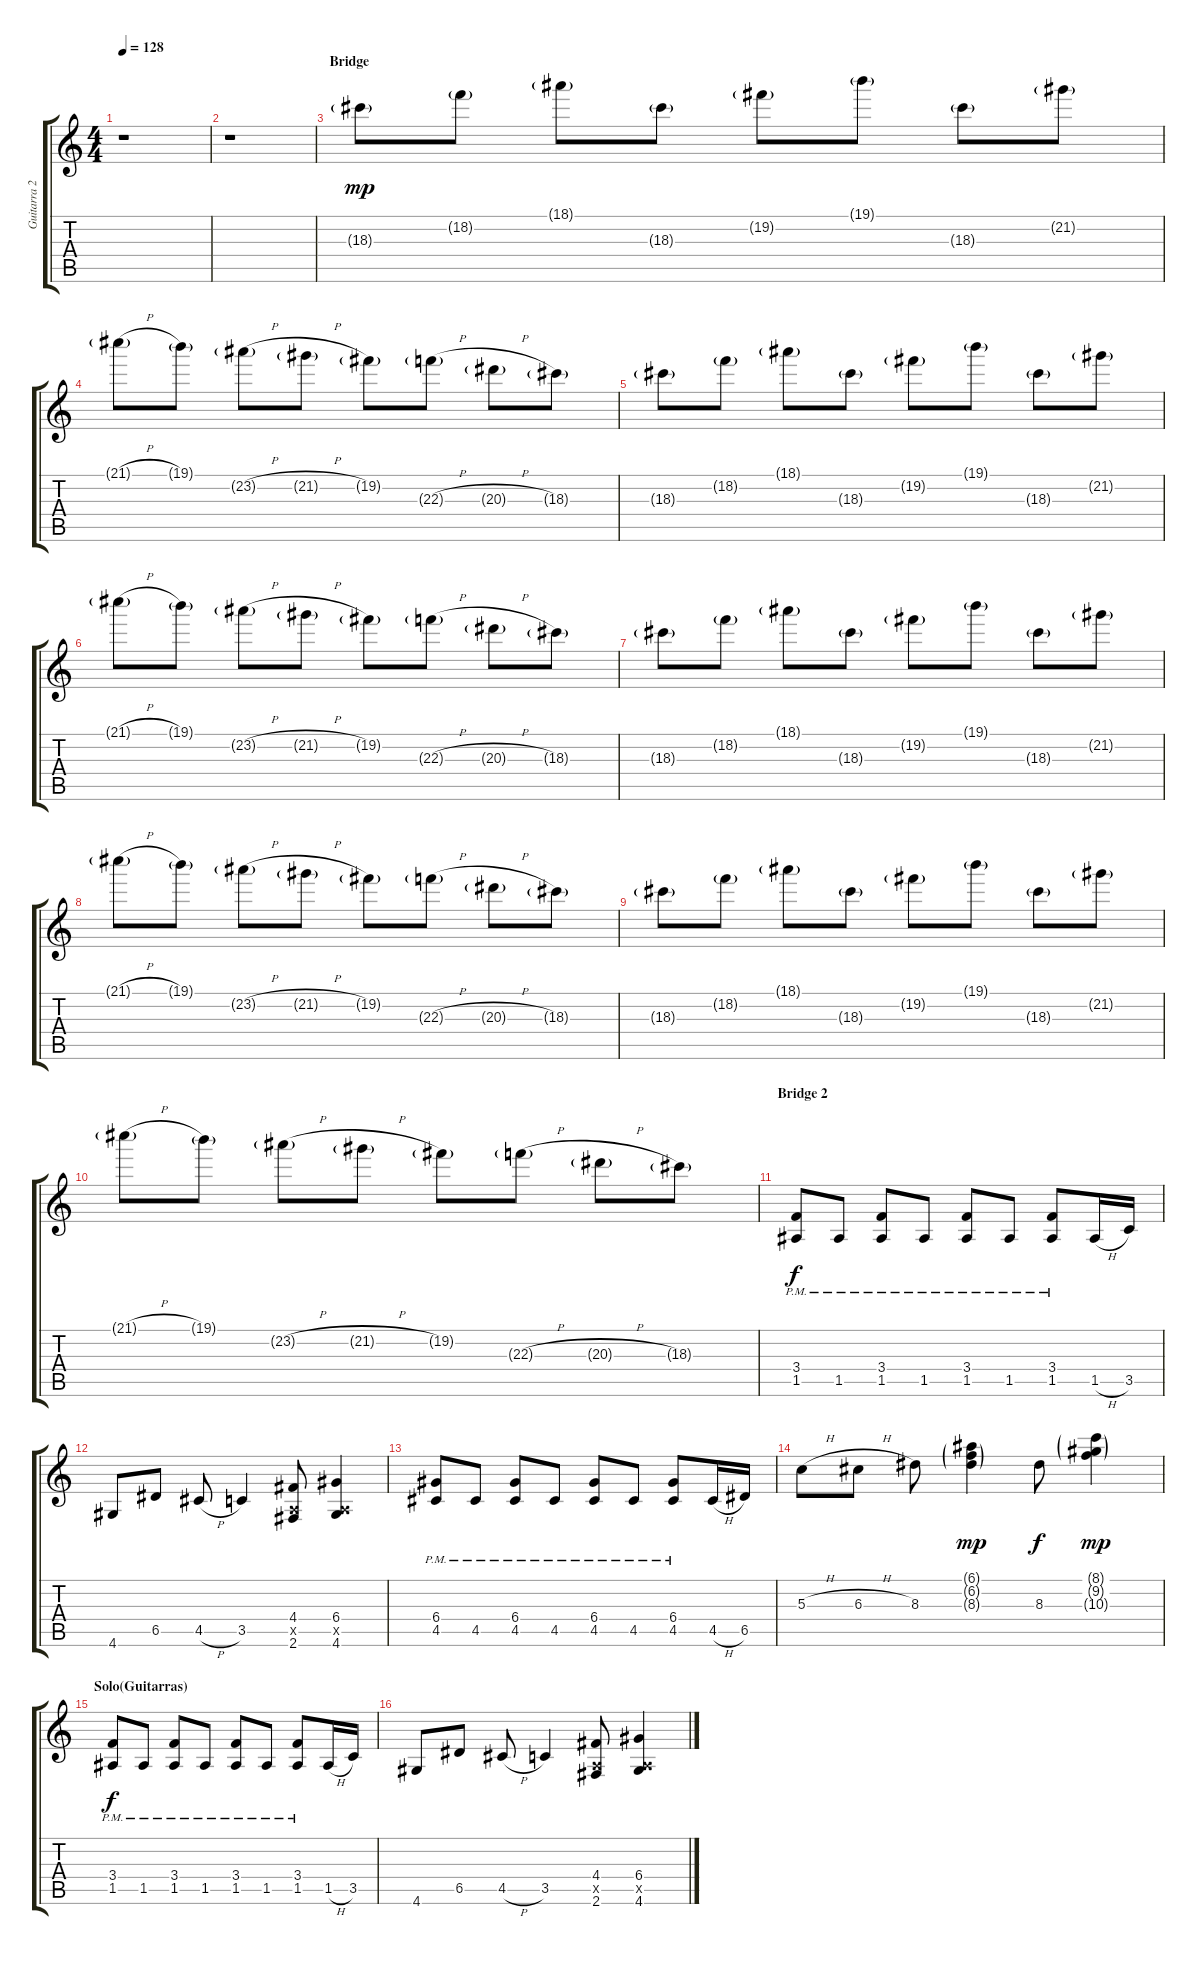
\track ("Guitarra 2" "Guitarra 2") {instrument distortionguitar}
\staff {score tabs}
\tuning (E4 B3 G3 D3 A2 E2) {hide}
\ts (4 4)
\tempo 128
\clef g2
\ks c
r.1{dy mp} |
r.1 |
\section ("" "Bridge")
18.3{g}.8 18.2{g}.8 18.1{g}.8 18.3{g}.8 19.2{g}.8 19.1{g}.8 18.3{g}.8 21.2{g}.8 |
21.1{h g}.8 19.1{g}.8 23.2{h g}.8 21.2{h g}.8 19.2{g}.8 22.3{h g}.8 20.3{h g}.8 18.3{g}.8 |
18.3{g}.8 18.2{g}.8 18.1{g}.8 18.3{g}.8 19.2{g}.8 19.1{g}.8 18.3{g}.8 21.2{g}.8 |
21.1{h g}.8 19.1{g}.8 23.2{h g}.8 21.2{h g}.8 19.2{g}.8 22.3{h g}.8 20.3{h g}.8 18.3{g}.8 |
18.3{g}.8 18.2{g}.8 18.1{g}.8 18.3{g}.8 19.2{g}.8 19.1{g}.8 18.3{g}.8 21.2{g}.8 |
21.1{h g}.8 19.1{g}.8 23.2{h g}.8 21.2{h g}.8 19.2{g}.8 22.3{h g}.8 20.3{h g}.8 18.3{g}.8 |
18.3{g}.8 18.2{g}.8 18.1{g}.8 18.3{g}.8 19.2{g}.8 19.1{g}.8 18.3{g}.8 21.2{g}.8 |
21.1{h g}.8 19.1{g}.8 23.2{h g}.8 21.2{h g}.8 19.2{g}.8 22.3{h g}.8 20.3{h g}.8 18.3{g}.8 |
\section ("" "Bridge 2")
(3.4{pm} 1.5{pm}).8{dy f} 1.5{pm}.8 (3.4{pm} 1.5{pm}).8 1.5{pm}.8 (3.4{pm} 1.5{pm}).8 1.5{pm}.8 (3.4{pm} 1.5{pm}).8 1.5{h}.16 3.5.16 |
4.6.8 6.5.8 4.5{h}.8 3.5.4 (4.4 0.5{x} 2.6).8 (6.4 0.5{x} 4.6).4 |
(6.4{pm} 4.5{pm}).8 4.5{pm}.8 (6.4{pm} 4.5{pm}).8 4.5{pm}.8 (6.4{pm} 4.5{pm}).8 4.5{pm}.8 (6.4{pm} 4.5{pm}).8 4.5{h}.16 6.5.16 |
5.3{h}.8 6.3{h}.8 8.3.8 (6.1{g} 6.2{g} 8.3{g}).4{dy mp} 8.3.8{dy f} (8.1{g} 9.2{g} 10.3{g}).4{dy mp} |
\section ("" "Solo(Guitarras)")
(3.4{pm} 1.5{pm}).8{dy f} 1.5{pm}.8 (3.4{pm} 1.5{pm}).8 1.5{pm}.8 (3.4{pm} 1.5{pm}).8 1.5{pm}.8 (3.4{pm} 1.5{pm}).8 1.5{h}.16 3.5.16 |
4.6.8 6.5.8 4.5{h}.8 3.5.4 (4.4 0.5{x} 2.6).8 (6.4 0.5{x} 4.6).4
